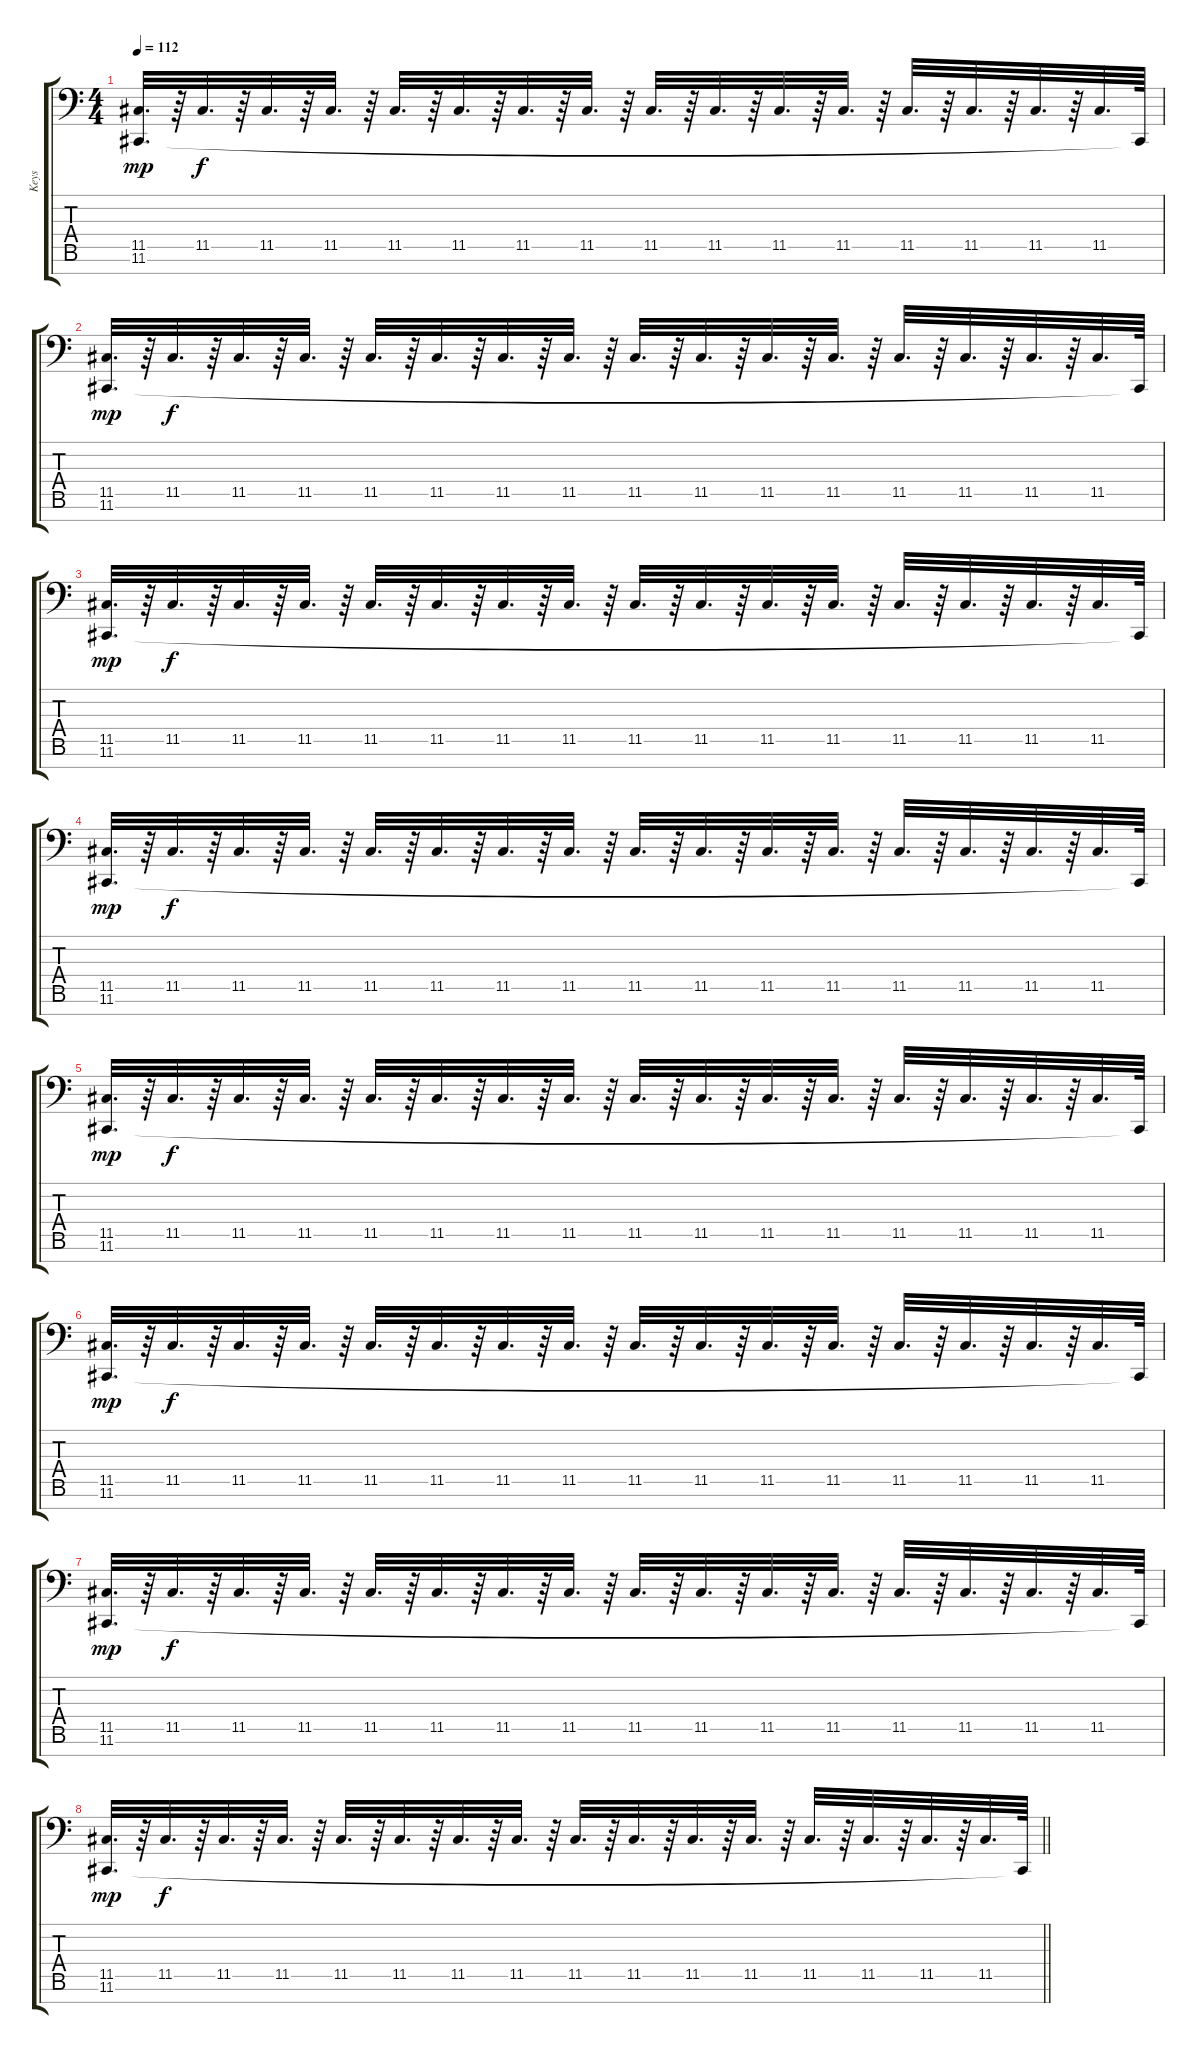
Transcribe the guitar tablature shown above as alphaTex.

\track ("Keys" "Keys") {instrument lead2sawtooth}
\staff {score tabs}
\tuning (D6 D5 D4 D3 D2 D1 D0) {hide}
\ts (4 4)
\tempo 112
\clef f4
\ks c
(11.5 11.6).32{d dy mp volume 11} r.64 11.5.32{d dy f} r.64 11.5.32{d} r.64 11.5.32{d} r.64 11.5.32{d} r.64 11.5.32{d} r.64 11.5.32{d} r.64 11.5.32{d} r.64 11.5.32{d} r.64 11.5.32{d} r.64 11.5.32{d} r.64 11.5.32{d} r.64 11.5.32{d} r.64 11.5.32{d} r.64 11.5.32{d} r.64 11.5.32{d} 11.6{t}.64 |
(11.5 11.6).32{d dy mp} r.64 11.5.32{d dy f} r.64 11.5.32{d} r.64 11.5.32{d} r.64 11.5.32{d} r.64 11.5.32{d} r.64 11.5.32{d} r.64 11.5.32{d} r.64 11.5.32{d} r.64 11.5.32{d} r.64 11.5.32{d} r.64 11.5.32{d} r.64 11.5.32{d} r.64 11.5.32{d} r.64 11.5.32{d} r.64 11.5.32{d} 11.6{t}.64 |
(11.5 11.6).32{d dy mp} r.64 11.5.32{d dy f} r.64 11.5.32{d} r.64 11.5.32{d} r.64 11.5.32{d} r.64 11.5.32{d} r.64 11.5.32{d} r.64 11.5.32{d} r.64 11.5.32{d} r.64 11.5.32{d} r.64 11.5.32{d} r.64 11.5.32{d} r.64 11.5.32{d} r.64 11.5.32{d} r.64 11.5.32{d} r.64 11.5.32{d} 11.6{t}.64 |
(11.5 11.6).32{d dy mp} r.64 11.5.32{d dy f} r.64 11.5.32{d} r.64 11.5.32{d} r.64 11.5.32{d} r.64 11.5.32{d} r.64 11.5.32{d} r.64 11.5.32{d} r.64 11.5.32{d} r.64 11.5.32{d} r.64 11.5.32{d} r.64 11.5.32{d} r.64 11.5.32{d} r.64 11.5.32{d} r.64 11.5.32{d} r.64 11.5.32{d} 11.6{t}.64 |
(11.5 11.6).32{d dy mp} r.64 11.5.32{d dy f} r.64 11.5.32{d} r.64 11.5.32{d} r.64 11.5.32{d} r.64 11.5.32{d} r.64 11.5.32{d} r.64 11.5.32{d} r.64 11.5.32{d} r.64 11.5.32{d} r.64 11.5.32{d} r.64 11.5.32{d} r.64 11.5.32{d} r.64 11.5.32{d} r.64 11.5.32{d} r.64 11.5.32{d} 11.6{t}.64 |
(11.5 11.6).32{d dy mp} r.64 11.5.32{d dy f} r.64 11.5.32{d} r.64 11.5.32{d} r.64 11.5.32{d} r.64 11.5.32{d} r.64 11.5.32{d} r.64 11.5.32{d} r.64 11.5.32{d} r.64 11.5.32{d} r.64 11.5.32{d} r.64 11.5.32{d} r.64 11.5.32{d} r.64 11.5.32{d} r.64 11.5.32{d} r.64 11.5.32{d} 11.6{t}.64 |
(11.5 11.6).32{d dy mp} r.64 11.5.32{d dy f} r.64 11.5.32{d} r.64 11.5.32{d} r.64 11.5.32{d} r.64 11.5.32{d} r.64 11.5.32{d} r.64 11.5.32{d} r.64 11.5.32{d} r.64 11.5.32{d} r.64 11.5.32{d} r.64 11.5.32{d} r.64 11.5.32{d} r.64 11.5.32{d} r.64 11.5.32{d} r.64 11.5.32{d} 11.6{t}.64 |
\barLineRight lightlight
(11.5 11.6).32{d dy mp} r.64 11.5.32{d dy f} r.64 11.5.32{d} r.64 11.5.32{d} r.64 11.5.32{d} r.64 11.5.32{d} r.64 11.5.32{d} r.64 11.5.32{d} r.64 11.5.32{d} r.64 11.5.32{d} r.64 11.5.32{d} r.64 11.5.32{d} r.64 11.5.32{d} r.64 11.5.32{d} r.64 11.5.32{d} r.64 11.5.32{d} 11.6{t}.64
